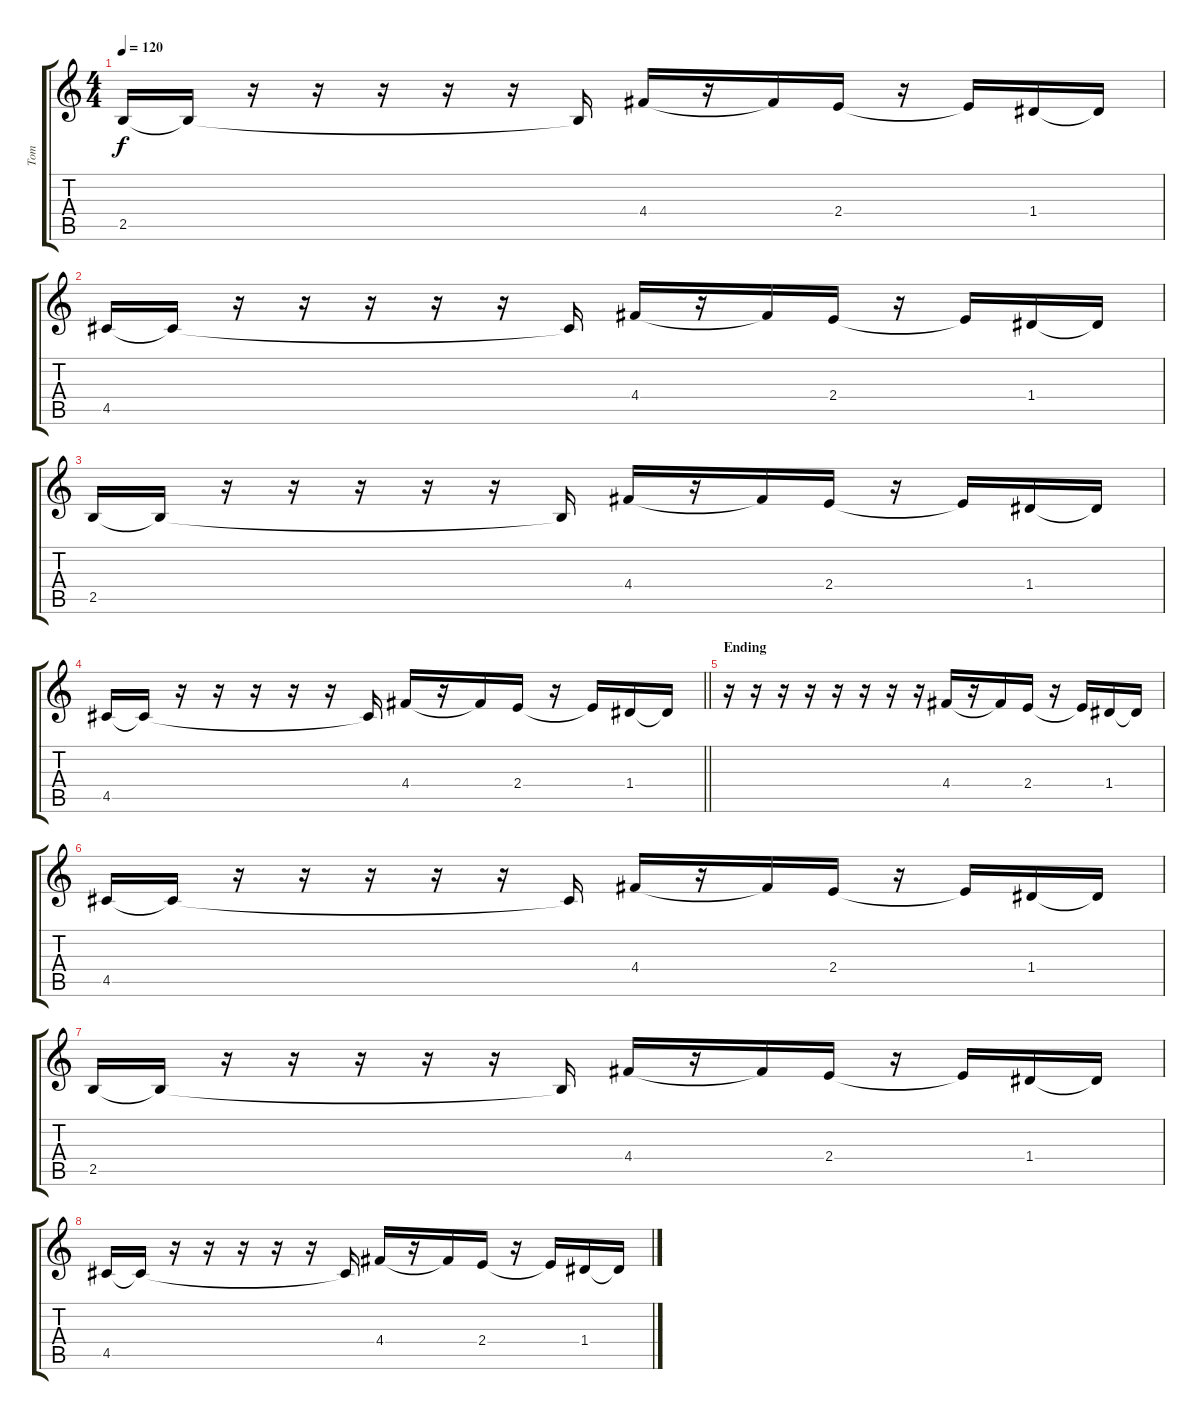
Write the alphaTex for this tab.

\track ("Tom" "Tom") {instrument distortionguitar}
\staff {score tabs}
\tuning (E4 B3 G3 D3 A2 E2) {hide}
\ts (4 4)
\tempo 120
\clef g2
\ks c
2.5.16{dy f} 2.5{t}.16 r.16 r.16 r.16 r.16 r.16 2.5{t}.16 4.4.16 r.16 4.4{t}.16 2.4.16 r.16 2.4{t}.16 1.4.16 1.4{t}.16 |
4.5.16 4.5{t}.16 r.16 r.16 r.16 r.16 r.16 4.5{t}.16 4.4.16 r.16 4.4{t}.16 2.4.16 r.16 2.4{t}.16 1.4.16 1.4{t}.16 |
2.5.16 2.5{t}.16 r.16 r.16 r.16 r.16 r.16 2.5{t}.16 4.4.16 r.16 4.4{t}.16 2.4.16 r.16 2.4{t}.16 1.4.16 1.4{t}.16 |
\barLineRight lightlight
4.5.16 4.5{t}.16 r.16 r.16 r.16 r.16 r.16 4.5{t}.16 4.4.16 r.16 4.4{t}.16 2.4.16 r.16 2.4{t}.16 1.4.16 1.4{t}.16 |
\section ("" "Ending")
r.16 r.16 r.16 r.16 r.16 r.16 r.16 r.16 4.4.16 r.16 4.4{t}.16 2.4.16 r.16 2.4{t}.16 1.4.16 1.4{t}.16 |
4.5.16 4.5{t}.16 r.16 r.16 r.16 r.16 r.16 4.5{t}.16 4.4.16 r.16 4.4{t}.16 2.4.16 r.16 2.4{t}.16 1.4.16 1.4{t}.16 |
2.5.16 2.5{t}.16 r.16 r.16 r.16 r.16 r.16 2.5{t}.16 4.4.16 r.16 4.4{t}.16 2.4.16 r.16 2.4{t}.16 1.4.16 1.4{t}.16 |
4.5.16 4.5{t}.16 r.16 r.16 r.16 r.16 r.16 4.5{t}.16 4.4.16 r.16 4.4{t}.16 2.4.16 r.16 2.4{t}.16 1.4.16 1.4{t}.16
